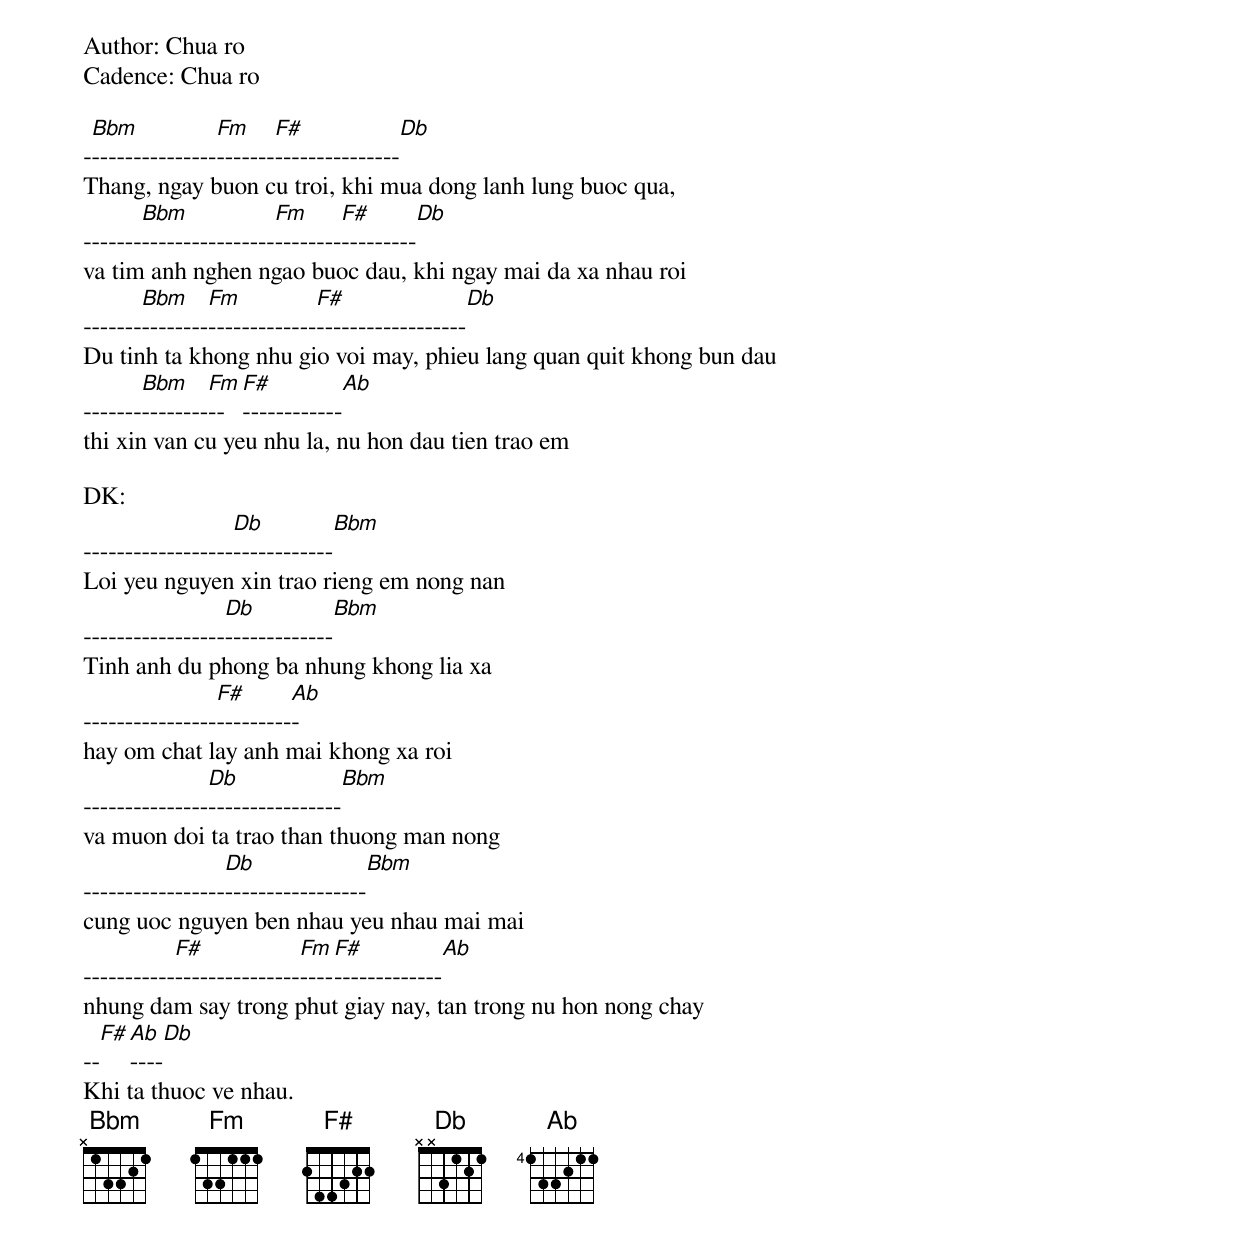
Author: Chua ro
Cadence: Chua ro

-[Bbm]---------------[Fm]-------[F#]---------------[Db]
Thang, ngay buon cu troi, khi mua dong lanh lung buoc qua,
-------[Bbm]----------------[Fm]--------[F#]---------[Db]
va tim anh nghen ngao buoc dau, khi ngay mai da xa nhau roi
-------[Bbm]--------[Fm]-------------[F#]------------------[Db]
Du tinh ta khong nhu gio voi may, phieu lang quan quit khong bun dau
-------[Bbm]--------[Fm]--[F#]------------[Ab]
thi xin van cu yeu nhu la, nu hon dau tien trao em

DK:
------------------[Db]------------[Bbm]
Loi yeu nguyen xin trao rieng em nong nan
-----------------[Db]-------------[Bbm]
Tinh anh du phong ba nhung khong lia xa
----------------[F#]---------[Ab]-
hay om chat lay anh mai khong xa roi
---------------[Db]----------------[Bbm]
va muon doi ta trao than thuong man nong
-----------------[Db]-----------------[Bbm]
cung uoc nguyen ben nhau yeu nhau mai mai
-----------[F#]---------------[Fm]----[F#]-------------[Ab]
nhung dam say trong phut giay nay, tan trong nu hon nong chay
--[F#][Ab]----[Db]
Khi ta thuoc ve nhau.
